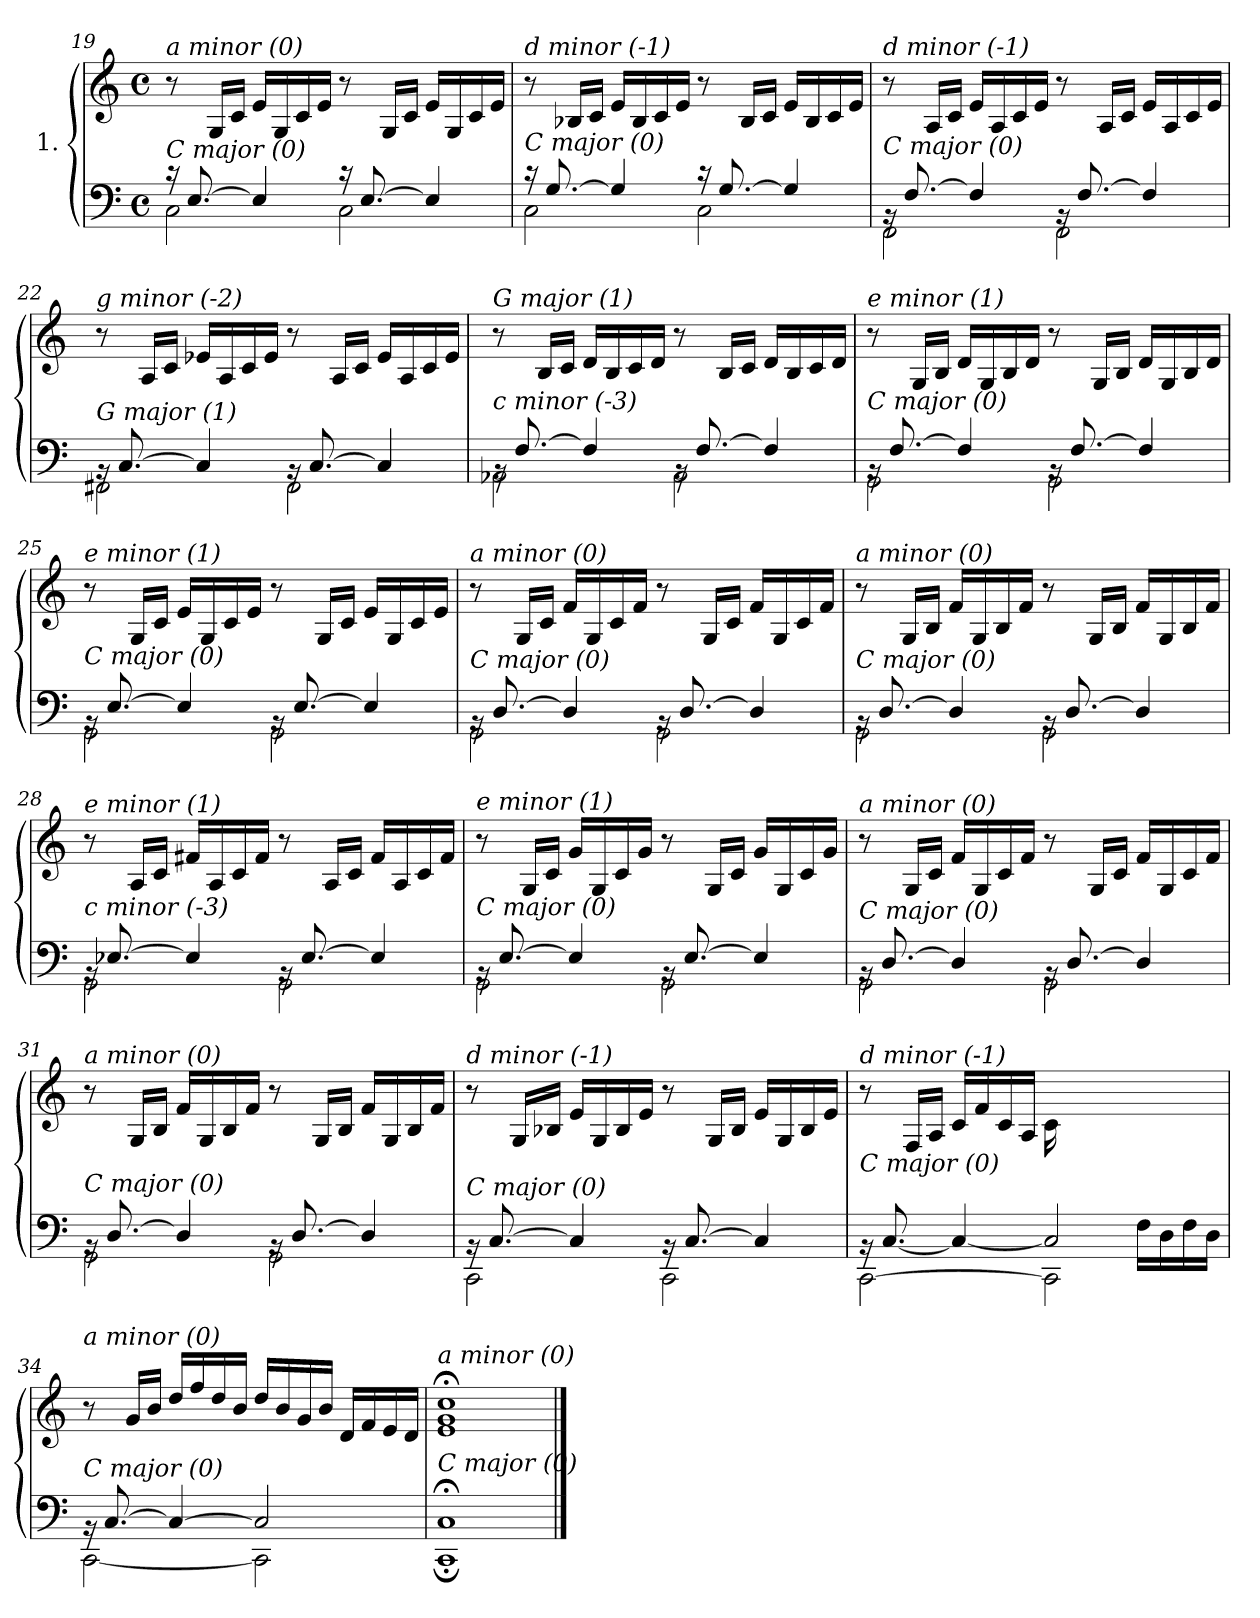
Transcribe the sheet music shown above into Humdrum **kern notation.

**kern	**kern
*part1	*part1
*staff2	*staff1
*I"1.	*
!!LO:PB:g=z
*clefF4	*clefG2
*k[]	*k[]
*M4/4	*M4/4
*met(c)	*met(c)
=19	=19
*^	*
!	!	!LO:TX:i:t=a minor (0)
!LO:TX:i:t=C major (0)	!	!
16r	2C\	8r
[8.E/	.	.
.	.	16G/LL
.	.	16c/JJ
4E/]	.	16e/LL
.	.	16G/
.	.	16c/
.	.	16e/JJ
16r	2C\	8r
[8.E/	.	.
.	.	16G/LL
.	.	16c/JJ
4E/]	.	16e/LL
.	.	16G/
.	.	16c/
.	.	16e/JJ
=20	=20	=20
!	!	!LO:TX:i:t=d minor (-1)
!LO:TX:i:t=C major (0)	!	!
16r	2C\	8r
[8.G/	.	.
.	.	16B-X/LL
.	.	16c/JJ
4G/]	.	16e/LL
.	.	16B-/
.	.	16c/
.	.	16e/JJ
16r	2C\	8r
[8.G/	.	.
.	.	16B-/LL
.	.	16c/JJ
4G/]	.	16e/LL
.	.	16B-/
.	.	16c/
.	.	16e/JJ
=21	=21	=21
!	!	!LO:TX:i:t=d minor (-1)
!LO:TX:i:t=C major (0)	!	!
16rBB	2FF\	8r
[8.F/	.	.
.	.	16A/LL
.	.	16c/JJ
4F/]	.	16e/LL
.	.	16A/
.	.	16c/
.	.	16e/JJ
16rBB	2FF\	8r
[8.F/	.	.
.	.	16A/LL
.	.	16c/JJ
4F/]	.	16e/LL
.	.	16A/
.	.	16c/
.	.	16e/JJ
!!LO:LB:g=z
=22	=22	=22
!	!	!LO:TX:i:t=g minor (-2)
!LO:TX:i:t=G major (1)	!	!
16rBB	2FF#X\	8r
[8.C/	.	.
.	.	16A/LL
.	.	16c/JJ
4C/]	.	16e-X/LL
.	.	16A/
.	.	16c/
.	.	16e-/JJ
16rBB	2FF#\	8r
[8.C/	.	.
.	.	16A/LL
.	.	16c/JJ
4C/]	.	16e-/LL
.	.	16A/
.	.	16c/
.	.	16e-/JJ
=23	=23	=23
!	!	!LO:TX:i:t=G major (1)
!LO:TX:i:t=c minor (-3)	!	!
16rBB	2AA-X\	8r
[8.F/	.	.
.	.	16B/LL
.	.	16c/JJ
4F/]	.	16d/LL
.	.	16B/
.	.	16c/
.	.	16d/JJ
16rBB	2AA-\	8r
[8.F/	.	.
.	.	16B/LL
.	.	16c/JJ
4F/]	.	16d/LL
.	.	16B/
.	.	16c/
.	.	16d/JJ
=24	=24	=24
!	!	!LO:TX:i:t=e minor (1)
!LO:TX:i:t=C major (0)	!	!
16rBB	2GG\	8r
[8.F/	.	.
.	.	16G/LL
.	.	16B/JJ
4F/]	.	16d/LL
.	.	16G/
.	.	16B/
.	.	16d/JJ
16rBB	2GG\	8r
[8.F/	.	.
.	.	16G/LL
.	.	16B/JJ
4F/]	.	16d/LL
.	.	16G/
.	.	16B/
.	.	16d/JJ
!!LO:LB:g=z
=25	=25	=25
!	!	!LO:TX:i:t=e minor (1)
!LO:TX:i:t=C major (0)	!	!
16rBB	2GG\	8r
[8.E/	.	.
.	.	16G/LL
.	.	16c/JJ
4E/]	.	16e/LL
.	.	16G/
.	.	16c/
.	.	16e/JJ
16rBB	2GG\	8r
[8.E/	.	.
.	.	16G/LL
.	.	16c/JJ
4E/]	.	16e/LL
.	.	16G/
.	.	16c/
.	.	16e/JJ
=26	=26	=26
!	!	!LO:TX:i:t=a minor (0)
!LO:TX:i:t=C major (0)	!	!
16rBB	2GG\	8r
[8.D/	.	.
.	.	16G/LL
.	.	16c/JJ
4D/]	.	16f/LL
.	.	16G/
.	.	16c/
.	.	16f/JJ
16rBB	2GG\	8r
[8.D/	.	.
.	.	16G/LL
.	.	16c/JJ
4D/]	.	16f/LL
.	.	16G/
.	.	16c/
.	.	16f/JJ
=27	=27	=27
!	!	!LO:TX:i:t=a minor (0)
!LO:TX:i:t=C major (0)	!	!
16rBB	2GG\	8r
[8.D/	.	.
.	.	16G/LL
.	.	16B/JJ
4D/]	.	16f/LL
.	.	16G/
.	.	16B/
.	.	16f/JJ
16rBB	2GG\	8r
[8.D/	.	.
.	.	16G/LL
.	.	16B/JJ
4D/]	.	16f/LL
.	.	16G/
.	.	16B/
.	.	16f/JJ
!!LO:LB:g=z
=28	=28	=28
!	!	!LO:TX:i:t=e minor (1)
!LO:TX:i:t=c minor (-3)	!	!
16rBB	2GG\	8r
[8.E-X/	.	.
.	.	16A/LL
.	.	16c/JJ
4E-/]	.	16f#X/LL
.	.	16A/
.	.	16c/
.	.	16f#/JJ
16rBB	2GG\	8r
[8.E-/	.	.
.	.	16A/LL
.	.	16c/JJ
4E-/]	.	16f#/LL
.	.	16A/
.	.	16c/
.	.	16f#/JJ
=29	=29	=29
!	!	!LO:TX:i:t=e minor (1)
!LO:TX:i:t=C major (0)	!	!
16rBB	2GG\	8r
[8.E/	.	.
.	.	16G/LL
.	.	16c/JJ
4E/]	.	16g/LL
.	.	16G/
.	.	16c/
.	.	16g/JJ
16rBB	2GG\	8r
[8.E/	.	.
.	.	16G/LL
.	.	16c/JJ
4E/]	.	16g/LL
.	.	16G/
.	.	16c/
.	.	16g/JJ
=30	=30	=30
!	!	!LO:TX:i:t=a minor (0)
!LO:TX:i:t=C major (0)	!	!
16rBB	2GG\	8r
[8.D/	.	.
.	.	16G/LL
.	.	16c/JJ
4D/]	.	16f/LL
.	.	16G/
.	.	16c/
.	.	16f/JJ
16rBB	2GG\	8r
[8.D/	.	.
.	.	16G/LL
.	.	16c/JJ
4D/]	.	16f/LL
.	.	16G/
.	.	16c/
.	.	16f/JJ
!!LO:LB:g=z
=31	=31	=31
!	!	!LO:TX:i:t=a minor (0)
!LO:TX:i:t=C major (0)	!	!
16rBB	2GG\	8r
[8.D/	.	.
.	.	16G/LL
.	.	16B/JJ
4D/]	.	16f/LL
.	.	16G/
.	.	16B/
.	.	16f/JJ
16rBB	2GG\	8r
[8.D/	.	.
.	.	16G/LL
.	.	16B/JJ
4D/]	.	16f/LL
.	.	16G/
.	.	16B/
.	.	16f/JJ
=32	=32	=32
!	!	!LO:TX:i:t=d minor (-1)
!LO:TX:i:t=C major (0)	!	!
16rBB	2CC\	8r
[8.C/	.	.
.	.	16G/LL
.	.	16B-X/JJ
4C/]	.	16e/LL
.	.	16G/
.	.	16B-/
.	.	16e/JJ
16rBB	2CC\	8r
[8.C/	.	.
.	.	16G/LL
.	.	16B-/JJ
4C/]	.	16e/LL
.	.	16G/
.	.	16B-/
.	.	16e/JJ
=33	=33	=33
*	*^	*
!	!	!	!LO:TX:i:t=d minor (-1)
!LO:TX:i:t=C major (0)	!	!	!
2ryy	16rBB	[2CC\	8r
.	[8.C/	.	.
.	.	.	16F/LL
.	.	.	16A/JJ
.	4C/_	.	16c/LL
.	.	.	16f/
.	.	.	16c/
.	.	.	16A/JJ
16ryy	2C/]	2CC\]	16c\LL
16A/	.	.	4..ryy
16F/	.	.	.
16A/JJ	.	.	.
16F\LL	.	.	.
16D\	.	.	.
16F\	.	.	.
16D\JJ	.	.	.
*	*v	*v	*
!!LO:LB:g=z
=34	=34	=34
!	!	!LO:TX:i:t=a minor (0)
!LO:TX:i:t=C major (0)	!	!
16rBB	[2CC\	8r
[8.C/	.	.
.	.	16g/LL
.	.	16b/JJ
4C/_	.	16dd/LL
.	.	16ff/
.	.	16dd/
.	.	16b/JJ
2C/]	2CC\]	16dd/LL
.	.	16b/
.	.	16g/
.	.	16b/JJ
.	.	16d/LL
.	.	16f/
.	.	16e/
.	.	16d/JJ
=35	=35	=35
!	!	!LO:TX:i:t=a minor (0)
!LO:TX:i:t=C major (0)	!	!
1C;<	1CC;<	1e; 1g; 1cc;
*v	*v	*
==	==
*-	*-
